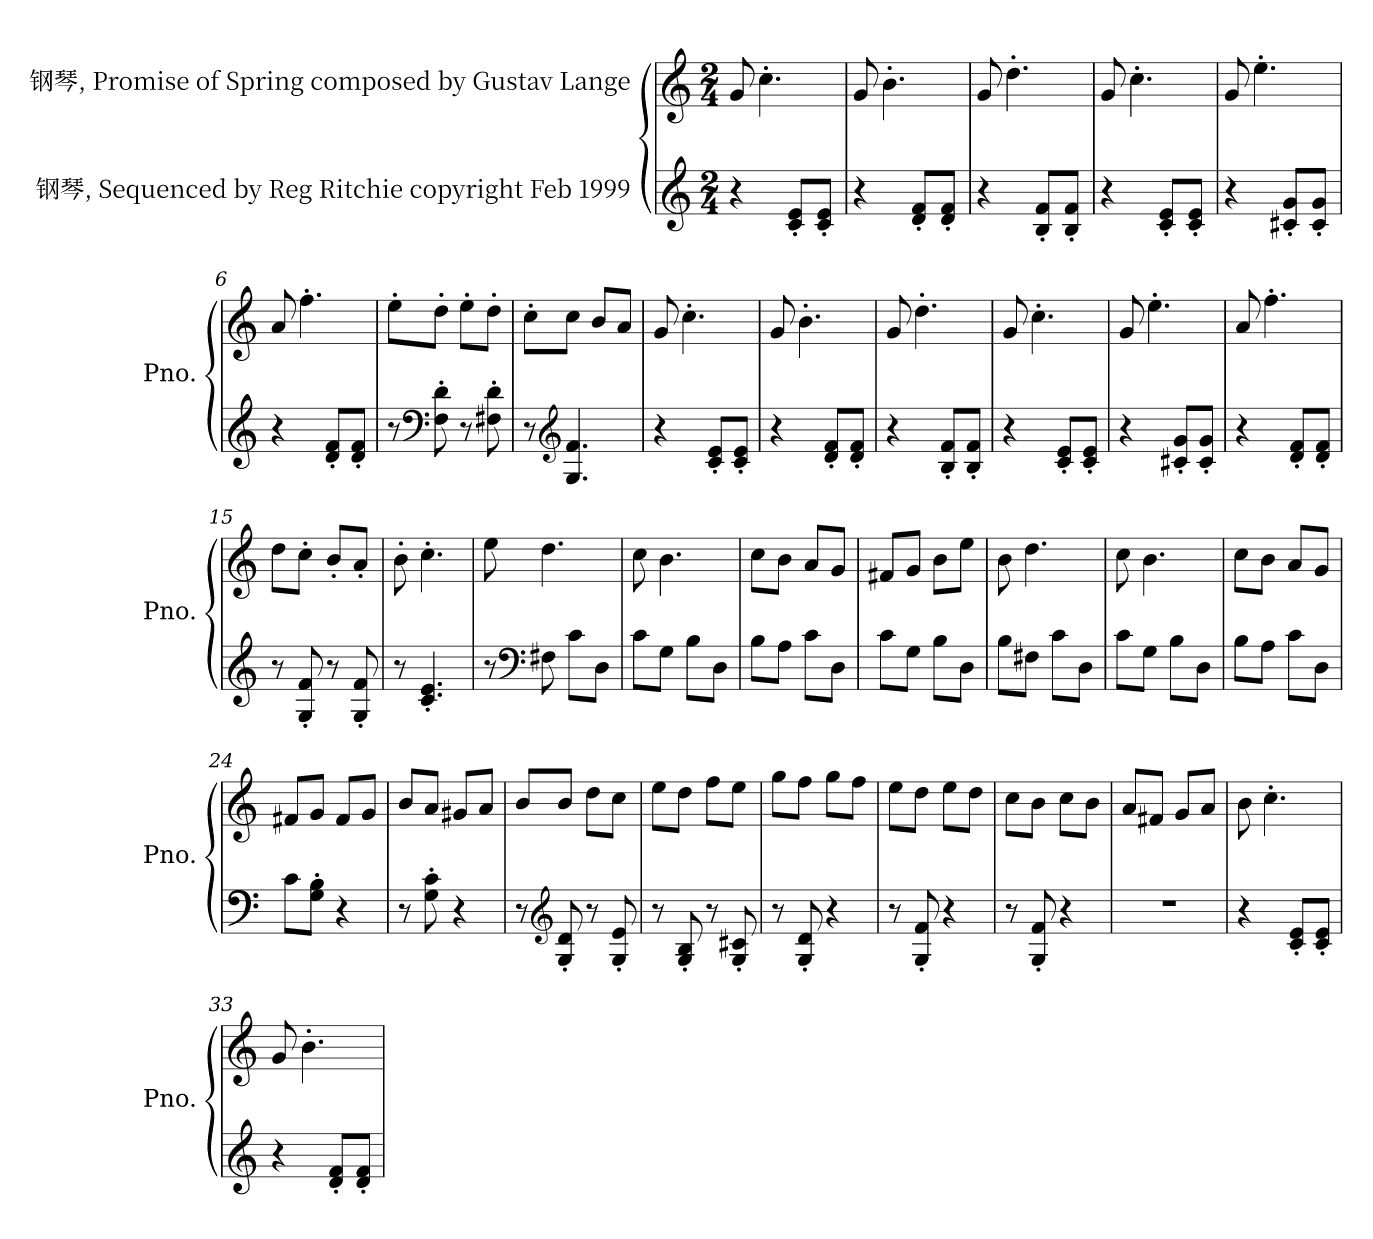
**kern	**kern
*part2	*part1
*staff2	*staff1
*I"钢琴, Sequenced by Reg Ritchie copyright Feb 1999	*I"钢琴, Promise of Spring composed by Gustav Lange
*	*I'Pno.
*clefG2	*clefG2
*k[]	*k[]
*M2/4	*M2/4
*MM120	*MM120
=1	=1
4r	8g/
.	4.cc'\
8c/' 8e/'L	.
8c/' 8e/'J	.
=2	=2
4r	8g/
.	4.b'\
8d/' 8f/'L	.
8d/' 8f/'J	.
=3	=3
4r	8g/
.	4.dd'\
8B/' 8f/'L	.
8B/' 8f/'J	.
=4	=4
4r	8g/
.	4.cc'\
8c/' 8e/'L	.
8c/' 8e/'J	.
!!LO:LB:g=z
=5	=5
4r	8g/
.	4.ee'\
8c#X/' 8g/'L	.
8c#/' 8g/'J	.
=6	=6
4r	8a/
.	4.ff'\
8d/' 8f/'L	.
8d/' 8f/'J	.
=7	=7
8r	8ee'\L
*clefF4	*
8F\' 8d\'	8dd'\J
8r	8ee'\L
8F#X\' 8d\'	8dd'\J
=8	=8
8r	8cc'\L
*clefG2	*
4.G/ 4.f/	8cc\J
.	8b/L
.	8a/J
=9	=9
4r	8g/
.	4.cc'\
8c/' 8e/'L	.
8c/' 8e/'J	.
=10	=10
4r	8g/
.	4.b'\
8d/' 8f/'L	.
8d/' 8f/'J	.
=11	=11
4r	8g/
.	4.dd'\
8B/' 8f/'L	.
8B/' 8f/'J	.
!!LO:LB:g=z
=12	=12
4r	8g/
.	4.cc'\
8c/' 8e/'L	.
8c/' 8e/'J	.
=13	=13
4r	8g/
.	4.ee'\
8c#X/' 8g/'L	.
8c#/' 8g/'J	.
=14	=14
4r	8a/
.	4.ff'\
8d/' 8f/'L	.
8d/' 8f/'J	.
=15	=15
8r	8dd\L
8G/' 8f/'	8cc'\J
8r	8b'/L
8G/' 8f/'	8a'/J
=16	=16
8r	8b'\
4.c/' 4.e/'	4.cc'\
=17	=17
8r	8ee\
*clefF4	*
8F#X\	4.dd\
8c\L	.
8D\J	.
=18	=18
8c\L	8cc\
8G\J	4.b\
8B\L	.
8D\J	.
=19	=19
8B\L	8cc\L
8A\J	8b\J
8c\L	8a/L
8D\J	8g/J
!!LO:LB:g=z
=20	=20
8c\L	8f#X/L
8G\J	8g/J
8B\L	8b\L
8D\J	8ee\J
=21	=21
8B\L	8b\
8F#X\J	4.dd\
8c\L	.
8D\J	.
=22	=22
8c\L	8cc\
8G\J	4.b\
8B\L	.
8D\J	.
=23	=23
8B\L	8cc\L
8A\J	8b\J
8c\L	8a/L
8D\J	8g/J
=24	=24
8c\L	8f#X/L
8G\' 8B\'J	8g/J
4r	8f#/L
.	8g/J
=25	=25
8r	8b/L
8G\' 8c\'	8a/J
4r	8g#X/L
.	8a/J
=26	=26
8r	8b/L
*clefG2	*
8G/' 8d/'	8b/J
8r	8dd\L
8G/' 8e/'	8cc\J
!!LO:LB:g=z
=27	=27
8r	8ee\L
8G/' 8B/'	8dd\J
8r	8ff\L
8G/' 8c#X/'	8ee\J
=28	=28
8r	8gg\L
8G/' 8d/'	8ff\J
4r	8gg\L
.	8ff\J
=29	=29
8r	8ee\L
8G/' 8f/'	8dd\J
4r	8ee\L
.	8dd\J
=30	=30
8r	8cc\L
8G/' 8f/'	8b\J
4r	8cc\L
.	8b\J
=31	=31
2r	8a/L
.	8f#X/J
.	8g/L
.	8a/J
=32	=32
4r	8b\
.	4.cc'\
8c/' 8e/'L	.
8c/' 8e/'J	.
=33	=33
4r	8g/
.	4.b'\
8d/' 8f/'L	.
8d/' 8f/'J	.
=	=
*-	*-
